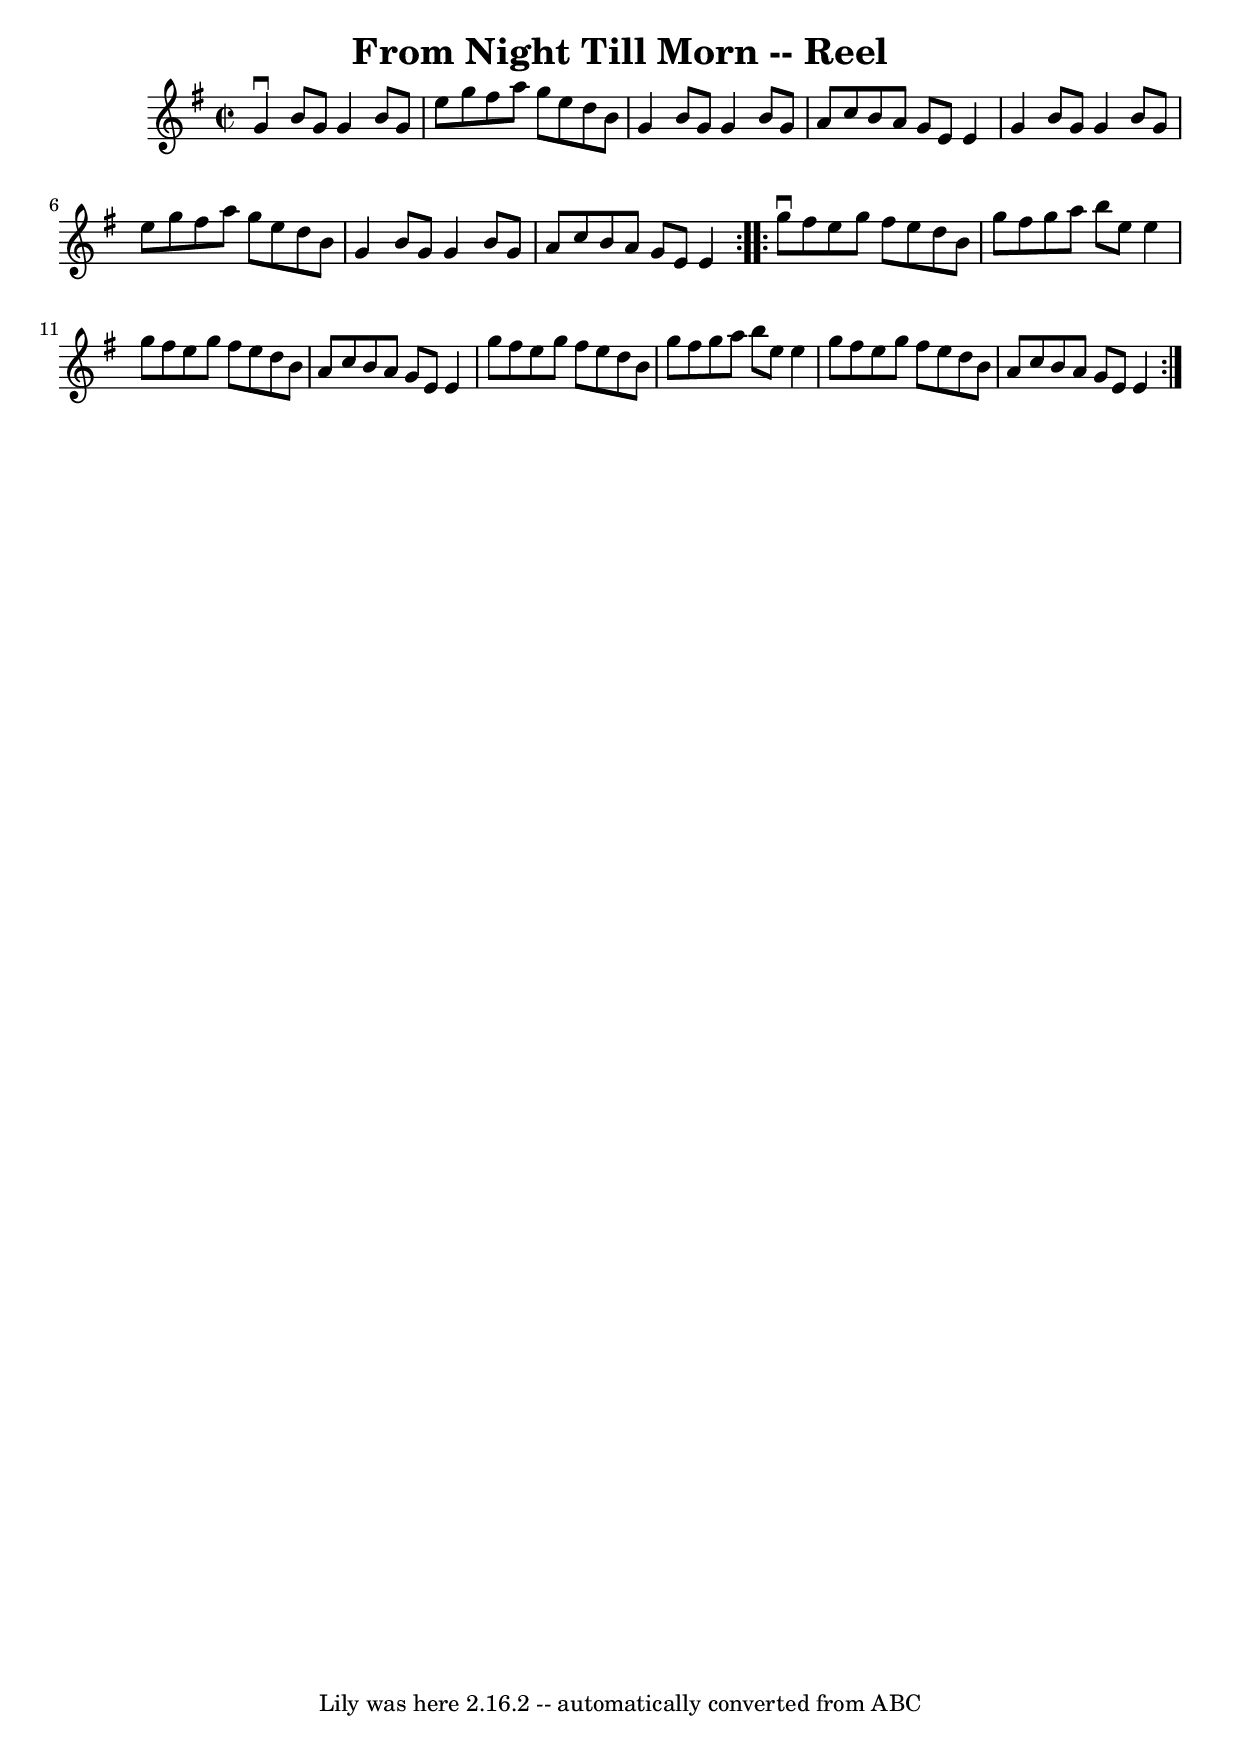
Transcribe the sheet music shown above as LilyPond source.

\version "2.16.2"
\include "Mammoth.ily"
\header {
  %% book = "Ryan's Mammoth Collection"
  crossRefNumber = "1"
  footnotes = "\\\\138"
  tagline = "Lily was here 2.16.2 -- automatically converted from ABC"
  title = "From Night Till Morn -- Reel"

}
voicedefault =  {



  \repeat volta 2 {

    \override Staff.TimeSignature #'style = #'C
    \time 2/2 
    \key g \major
 g'4^\downbow b'8 g'8 g'4 b'8 g'8    
    |
    e''8 g''8 fis''8 a''8 g''8 e''8 d''8 b'8    
    |
    g'4 b'8 g'8 g'4 b'8 g'8    |
    a'8 c''8    
    b'8 a'8 g'8 e'8 e'4    |
    g'4 b'8 g'8 g'4 b'8 
    g'8    |
    e''8 g''8 fis''8 a''8 g''8 e''8 d''8    
    b'8    |
    g'4 b'8 g'8 g'4 b'8 g'8    |
    a'8    
    c''8 b'8 a'8 g'8 e'8 e'4    
  } 
  \repeat volta 2 {
    g''8 
    ^\downbow fis''8 e''8 g''8 fis''8 e''8 d''8 b'8    |
    
    g''8 fis''8 g''8 a''8 b''8 e''8 e''4    |
    g''8    
    fis''8 e''8 g''8 fis''8 e''8 d''8 b'8    |
    a'8    
    c''8 b'8 a'8 g'8 e'8 e'4    |
    g''8 fis''8 e''8  
    g''8 fis''8 e''8 d''8 b'8    |
    g''8 fis''8 g''8    
    a''8 b''8 e''8 e''4    |
    g''8 fis''8 e''8 g''8    
    fis''8 e''8 d''8 b'8    |
    a'8 c''8 b'8 a'8 g'8    
    e'8 e'4    
  }   

}

\score{
  <<

    \context Staff="default"
    {
      \voicedefault 
      
    }

  >>
  \layout {
    
  }
  \midi {
  }

}
